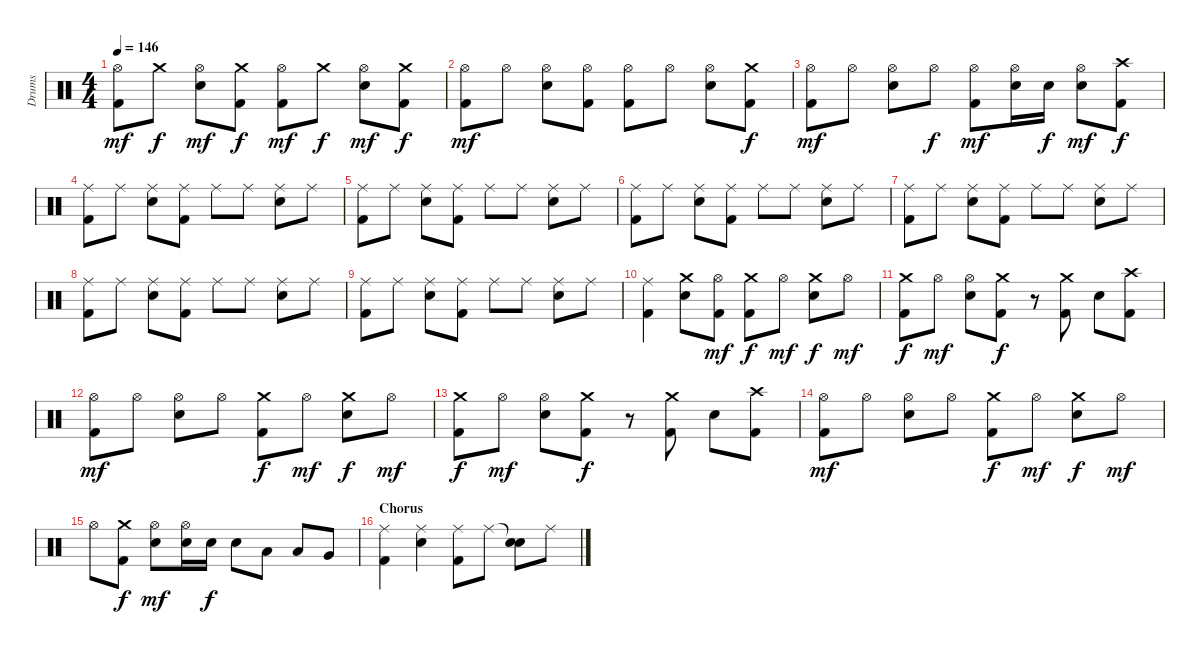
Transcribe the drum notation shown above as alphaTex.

\track ("Drums" "Drums") {instrument percussion}
\staff {score}
\articulation defaults
\ts (4 4)
\tempo 146
\clef neutral
\ks c
("Hi-Hat (open)" "Kick (hit) 2").8{dy mf} "Crash medium (hit)".8{dy f} ("Hi-Hat (open)" "Electric Snare (hit)").8{dy mf} ("Crash medium (hit)" "Kick (hit) 2").8{dy f} ("Hi-Hat (open)" "Kick (hit) 2").8{dy mf} "Crash medium (hit)".8{dy f} ("Hi-Hat (open)" "Electric Snare (hit)").8{dy mf} ("Crash medium (hit)" "Kick (hit) 2").8{dy f} |
("Hi-Hat (open)" "Kick (hit) 2").8{dy mf} "Hi-Hat (open)".8 ("Hi-Hat (open)" "Electric Snare (hit)").8 ("Hi-Hat (open)" "Kick (hit) 2").8 ("Hi-Hat (open)" "Kick (hit) 2").8 "Hi-Hat (open)".8 ("Hi-Hat (open)" "Electric Snare (hit)").8 ("Crash medium (hit)" "Kick (hit) 2").8{dy f} |
("Hi-Hat (open)" "Kick (hit) 2").8{dy mf} "Hi-Hat (open)".8 ("Hi-Hat (open)" "Electric Snare (hit)").8 "Hi-Hat (open)".8{dy f} ("Hi-Hat (open)" "Kick (hit) 2").8{dy mf} ("Hi-Hat (open)" "Electric Snare (hit)").16 "Electric Snare (hit)".16{dy f} ("Hi-Hat (open)" "Electric Snare (hit)").8{dy mf} ("Crash high (hit)" "Kick (hit) 2").8{dy f} |
("Ride (middle)" "Kick (hit) 2").8 "Ride (middle)".8 ("Ride (middle)" "Electric Snare (hit)").8 ("Ride (middle)" "Kick (hit) 2").8 "Ride (middle)".8 "Ride (middle)".8 ("Ride (middle)" "Electric Snare (hit)").8 "Ride (middle)".8 |
("Ride (middle)" "Kick (hit) 2").8 "Ride (middle)".8 ("Ride (middle)" "Electric Snare (hit)").8 ("Ride (middle)" "Kick (hit) 2").8 "Ride (middle)".8 "Ride (middle)".8 ("Ride (middle)" "Electric Snare (hit)").8 "Ride (middle)".8 |
("Ride (middle)" "Kick (hit) 2").8 "Ride (middle)".8 ("Ride (middle)" "Electric Snare (hit)").8 ("Ride (middle)" "Kick (hit) 2").8 "Ride (middle)".8 "Ride (middle)".8 ("Ride (middle)" "Electric Snare (hit)").8 "Ride (middle)".8 |
("Ride (middle)" "Kick (hit) 2").8 "Ride (middle)".8 ("Ride (middle)" "Electric Snare (hit)").8 ("Ride (middle)" "Kick (hit) 2").8 "Ride (middle)".8 "Ride (middle)".8 ("Ride (middle)" "Electric Snare (hit)").8 "Ride (middle)".8 |
("Ride (middle)" "Kick (hit) 2").8 "Ride (middle)".8 ("Ride (middle)" "Electric Snare (hit)").8 ("Ride (middle)" "Kick (hit) 2").8 "Ride (middle)".8 "Ride (middle)".8 ("Ride (middle)" "Electric Snare (hit)").8 "Ride (middle)".8 |
("Ride (middle)" "Kick (hit) 2").8 "Ride (middle)".8 ("Ride (middle)" "Electric Snare (hit)").8 ("Ride (middle)" "Kick (hit) 2").8 "Ride (middle)".8 "Ride (middle)".8 ("Ride (middle)" "Electric Snare (hit)").8 "Ride (middle)".8 |
("Ride (middle)" "Kick (hit) 2").4 ("Crash medium (hit)" "Electric Snare (hit)").8 ("Hi-Hat (open)" "Kick (hit) 2").8{dy mf} ("Crash medium (hit)" "Kick (hit) 2").8{dy f} "Hi-Hat (open)".8{dy mf} ("Crash medium (hit)" "Electric Snare (hit)").8{dy f} "Hi-Hat (open)".8{dy mf} |
("Crash medium (hit)" "Kick (hit) 2").8{dy f} "Hi-Hat (open)".8{dy mf} ("Hi-Hat (open)" "Electric Snare (hit)").8 ("Crash medium (hit)" "Kick (hit) 2").8{dy f} r.8 ("Crash medium (hit)" "Kick (hit) 2").8 "Electric Snare (hit)".8 ("Crash high (hit)" "Kick (hit) 2").8 |
("Hi-Hat (open)" "Kick (hit) 2").8{dy mf} "Hi-Hat (open)".8 ("Hi-Hat (open)" "Electric Snare (hit)").8 "Hi-Hat (open)".8 ("Crash medium (hit)" "Kick (hit) 2").8{dy f} "Hi-Hat (open)".8{dy mf} ("Crash medium (hit)" "Electric Snare (hit)").8{dy f} "Hi-Hat (open)".8{dy mf} |
("Crash medium (hit)" "Kick (hit) 2").8{dy f} "Hi-Hat (open)".8{dy mf} ("Hi-Hat (open)" "Electric Snare (hit)").8 ("Crash medium (hit)" "Kick (hit) 2").8{dy f} r.8 ("Crash medium (hit)" "Kick (hit) 2").8 "Electric Snare (hit)".8 ("Crash high (hit)" "Kick (hit) 2").8 |
("Hi-Hat (open)" "Kick (hit) 2").8{dy mf} "Hi-Hat (open)".8 ("Hi-Hat (open)" "Electric Snare (hit)").8 "Hi-Hat (open)".8 ("Crash medium (hit)" "Kick (hit) 2").8{dy f} "Hi-Hat (open)".8{dy mf} ("Crash medium (hit)" "Electric Snare (hit)").8{dy f} "Hi-Hat (open)".8{dy mf} |
"Hi-Hat (open)".8 ("Crash medium (hit)" "Kick (hit) 2").8{dy f} ("Hi-Hat (open)" "Electric Snare (hit)").8{dy mf} ("Hi-Hat (open)" "Electric Snare (hit)").16 "Electric Snare (hit)".16{dy f} "Electric Snare (hit)".8 "Low Tom (hit)".8 "Low Tom (hit)".8 "Very Low Tom (hit)".8 |
\section ("" "Chorus")
("Ride (middle)" "Kick (hit) 2").4 ("Ride (middle)" "Electric Snare (hit)").4 ("Ride (middle)" "Kick (hit) 2").8 "Ride (middle)".8 ("Snare (hit)"{t} "Electric Snare (hit)").8 "Ride (middle)".8
